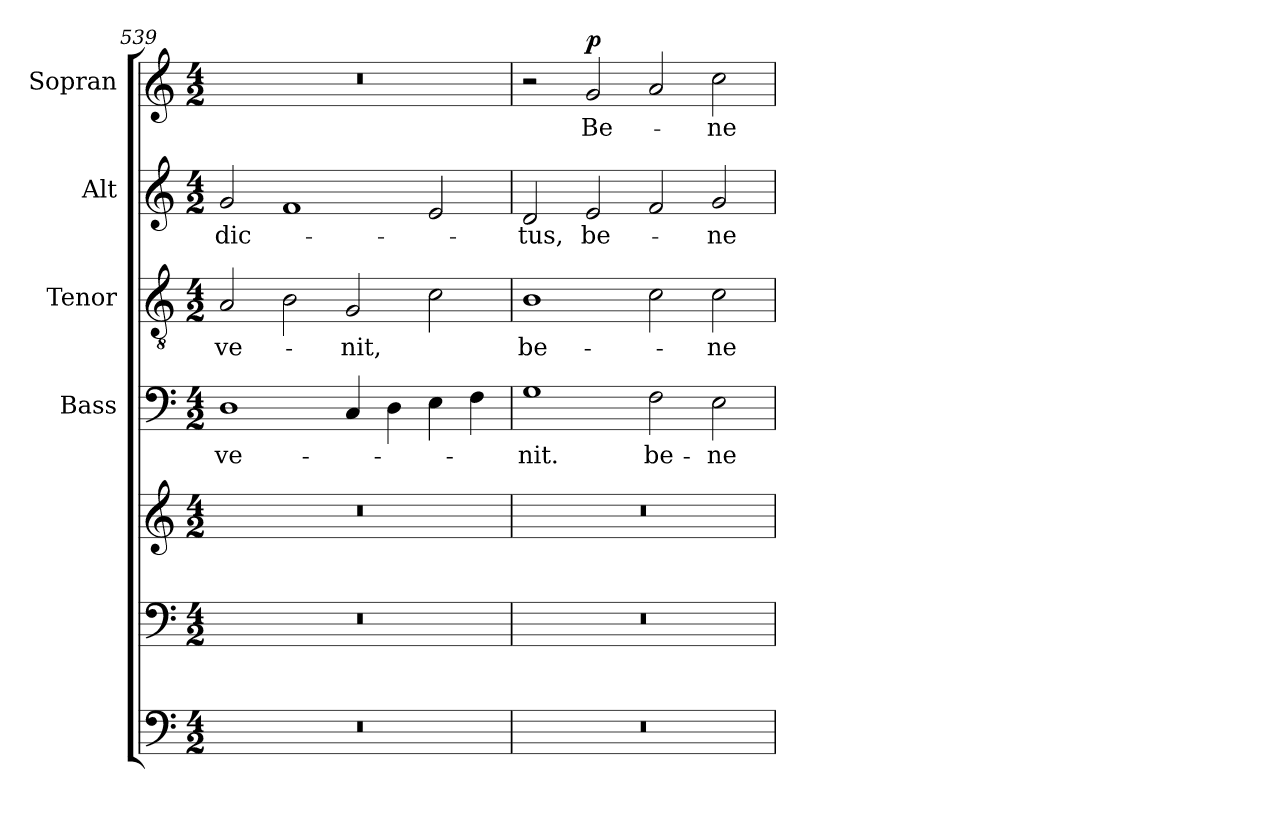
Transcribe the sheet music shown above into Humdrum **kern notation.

**kern	**kern	**kern	**kern	**text	**kern	**text	**kern	**text	**kern	**text	**dynam
*part6	*part5	*part5	*part4	*part4	*part3	*part3	*part2	*part2	*part1	*part1	*part1
*staff7	*staff6	*staff5	*staff4	*staff4	*staff3	*staff3	*staff2	*staff2	*staff1	*staff1	*staff1
*	*	*	*I"Bass	*	*I"Tenor	*	*I"Alt	*	*I"Sopran	*	*
*	*	*	*I'B.	*	*I'T.	*	*I'A.	*	*I'S.	*	*
!!LO:PB:g=z
*clefF4	*clefF4	*clefG2	*clefF4	*	*clefGv2	*	*clefG2	*	*clefG2	*	*
*k[]	*k[]	*k[]	*k[]	*	*k[]	*	*k[]	*	*k[]	*	*
*C:	*C:	*C:	*C:	*	*C:	*	*C:	*	*C:	*	*
*M4/2	*M4/2	*M4/2	*M4/2	*	*M4/2	*	*M4/2	*	*M4/2	*	*
=539	=539	=539	=539	=539	=539	=539	=539	=539	=539	=539	=539
!	!	!	!	!LO:LY:b	!	!LO:LY:b	!	!LO:LY:b	!	!	!
0r	0r	0r	1D	ve-	2A/	ve-	2g/	-dic-	0r	.	.
.	.	.	.	.	2B\	.	1f	.	.	.	.
!	!	!	!	!	!	!LO:LY:b	!	!	!	!	!
.	.	.	4C/	.	2G/	-nit,	.	.	.	.	.
.	.	.	4D\	.	.	.	.	.	.	.	.
.	.	.	4E\	.	2c\	.	2e/	.	.	.	.
.	.	.	4F\	.	.	.	.	.	.	.	.
=540	=540	=540	=540	=540	=540	=540	=540	=540	=540	=540	=540
!	!	!	!	!LO:LY:b	!	!LO:LY:b	!	!LO:LY:b	!	!	!
0r	0r	0r	1G	-nit.	1B	be-	2d/	-tus,	2r	.	.
!	!	!	!	!	!	!	!	!LO:LY:b	!	!LO:LY:b	!LO:DY:a
.	.	.	.	.	.	.	2e/	be-	2g/	Be-	p
!	!	!	!	!LO:LY:b	!	!	!	!	!	!	!
.	.	.	2F\	be-	2c\	.	2f/	.	2a/	.	.
!	!	!	!	!LO:LY:b	!	!LO:LY:b	!	!LO:LY:b	!	!LO:LY:b	!
.	.	.	2E\	-ne-	2c\	-ne-	2g/	-ne-	2cc\	-ne-	.
=	=	=	=	=	=	=	=	=	=	=	=
*-	*-	*-	*-	*-	*-	*-	*-	*-	*-	*-	*-
